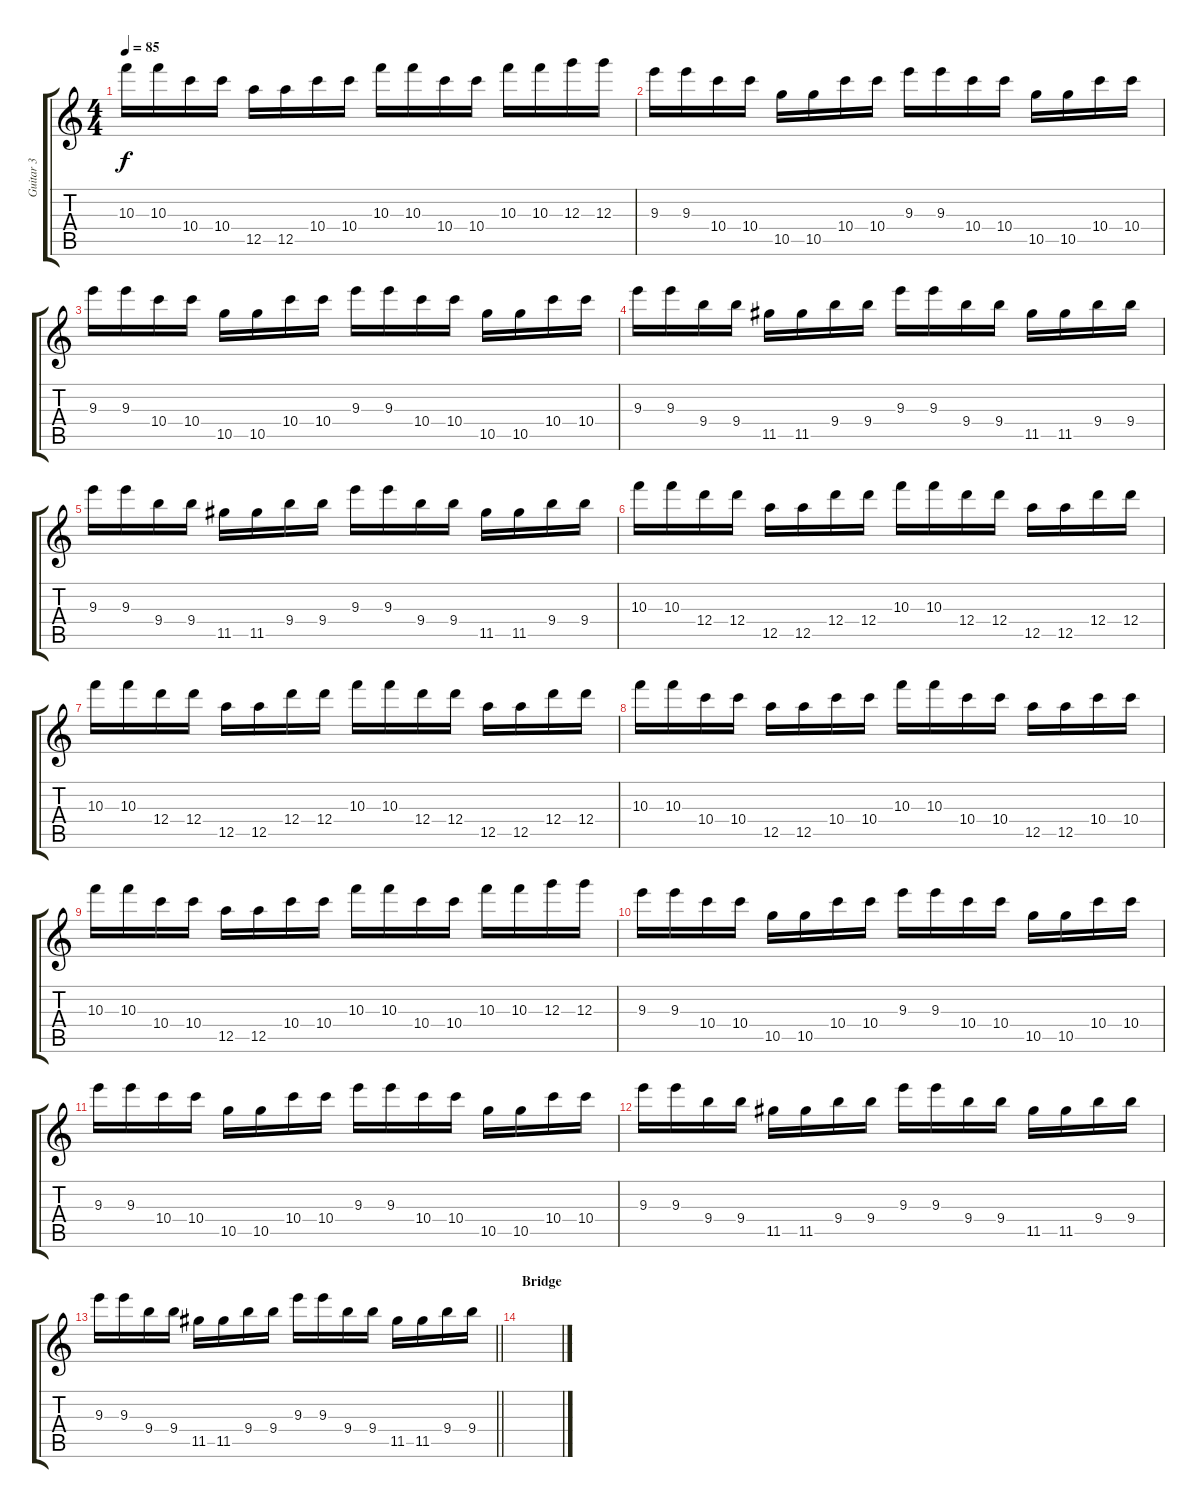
\track ("Guitar 3" "Guitar 3") {instrument distortionguitar}
\staff {score tabs}
\tuning (E5 B4 G4 D4 A3 E3) {hide}
\ts (4 4)
\tempo 85
\clef g2
\ks c
10.3.16{dy f} 10.3.16 10.4.16 10.4.16 12.5.16 12.5.16 10.4.16 10.4.16 10.3.16 10.3.16 10.4.16 10.4.16 10.3.16 10.3.16 12.3.16 12.3.16 |
9.3.16 9.3.16 10.4.16 10.4.16 10.5.16 10.5.16 10.4.16 10.4.16 9.3.16 9.3.16 10.4.16 10.4.16 10.5.16 10.5.16 10.4.16 10.4.16 |
9.3.16 9.3.16 10.4.16 10.4.16 10.5.16 10.5.16 10.4.16 10.4.16 9.3.16 9.3.16 10.4.16 10.4.16 10.5.16 10.5.16 10.4.16 10.4.16 |
9.3.16 9.3.16 9.4.16 9.4.16 11.5.16 11.5.16 9.4.16 9.4.16 9.3.16 9.3.16 9.4.16 9.4.16 11.5.16 11.5.16 9.4.16 9.4.16 |
9.3.16 9.3.16 9.4.16 9.4.16 11.5.16 11.5.16 9.4.16 9.4.16 9.3.16 9.3.16 9.4.16 9.4.16 11.5.16 11.5.16 9.4.16 9.4.16 |
10.3.16 10.3.16 12.4.16 12.4.16 12.5.16 12.5.16 12.4.16 12.4.16 10.3.16 10.3.16 12.4.16 12.4.16 12.5.16 12.5.16 12.4.16 12.4.16 |
10.3.16 10.3.16 12.4.16 12.4.16 12.5.16 12.5.16 12.4.16 12.4.16 10.3.16 10.3.16 12.4.16 12.4.16 12.5.16 12.5.16 12.4.16 12.4.16 |
10.3.16 10.3.16 10.4.16 10.4.16 12.5.16 12.5.16 10.4.16 10.4.16 10.3.16 10.3.16 10.4.16 10.4.16 12.5.16 12.5.16 10.4.16 10.4.16 |
10.3.16 10.3.16 10.4.16 10.4.16 12.5.16 12.5.16 10.4.16 10.4.16 10.3.16 10.3.16 10.4.16 10.4.16 10.3.16 10.3.16 12.3.16 12.3.16 |
9.3.16 9.3.16 10.4.16 10.4.16 10.5.16 10.5.16 10.4.16 10.4.16 9.3.16 9.3.16 10.4.16 10.4.16 10.5.16 10.5.16 10.4.16 10.4.16 |
9.3.16 9.3.16 10.4.16 10.4.16 10.5.16 10.5.16 10.4.16 10.4.16 9.3.16 9.3.16 10.4.16 10.4.16 10.5.16 10.5.16 10.4.16 10.4.16 |
9.3.16 9.3.16 9.4.16 9.4.16 11.5.16 11.5.16 9.4.16 9.4.16 9.3.16 9.3.16 9.4.16 9.4.16 11.5.16 11.5.16 9.4.16 9.4.16 |
\barLineRight lightlight
9.3.16 9.3.16 9.4.16 9.4.16 11.5.16 11.5.16 9.4.16 9.4.16 9.3.16 9.3.16 9.4.16 9.4.16 11.5.16 11.5.16 9.4.16 9.4.16 |
\section ("" "Bridge")
